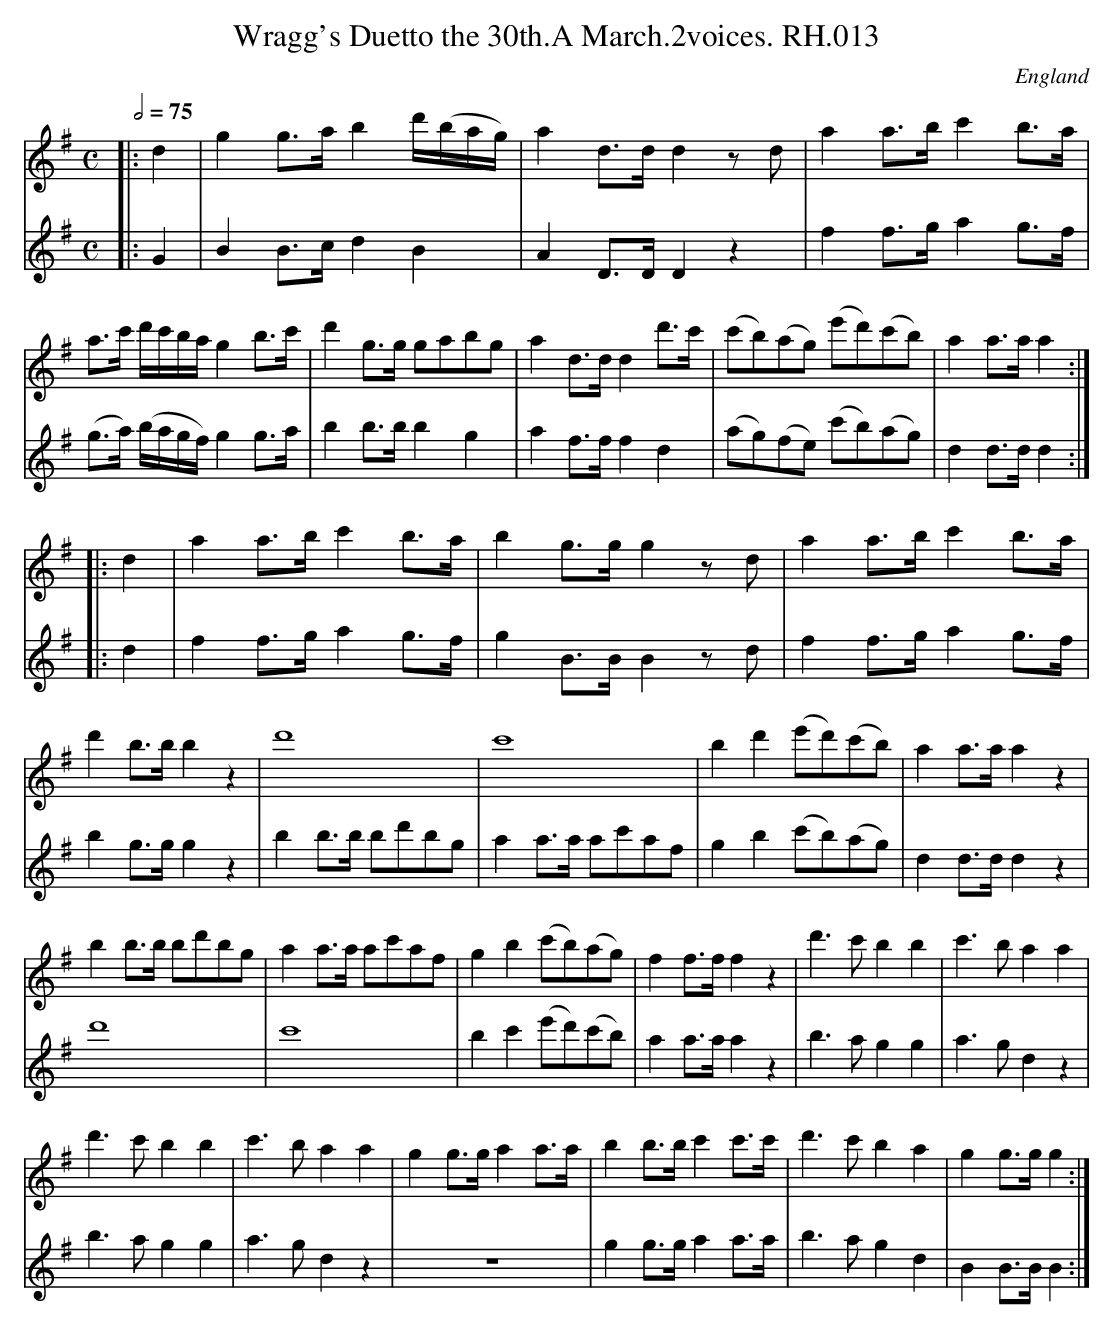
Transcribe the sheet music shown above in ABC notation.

X:1
T:Wragg's Duetto the 30th.A March.2voices. RH.013
O:England
M:C
L:1/8
Q:2/4=75
K:G
[V:1]|:d2|g2g>a b2d'/(b/a/g/)|a2d>d d2zd|a2a>b c'2b>a|
[V:2]|:G2|B2B>c d2B2|A2D>D D2z2|f2f>g a2g>f|
[V:1] a>c' d'/c'/b/a/ g2b>c'|d'2g>g gabg|a2d>d d2d'>c'|(c'b)(ag) (e'd')(c'b)|a2a>a a2:|
[V:2] (g>a) (b/a/g/f/) g2g>a|b2b>b b2g2|a2f>f f2d2|(ag)(fe) (c'b)(ag)|d2d>d d2:|
[V:1]|:d2|a2a>b c'2b>a|b2g>g g2zd|a2a>b c'2b>a|
[V:2]|:d2|f2f>g a2g>f|g2B>B B2zd|f2f>g a2g>f|
[V:1] d'2b>b b2z2|d'8|c'8|b2d'2 (e'd')(c'b)|a2a>a a2z2|
[V:2] b2g>g g2z2|b2b>b bd'bg|a2a>a ac'af|g2b2 (c'b)(ag)|d2d>dd2z2|
[V:1] b2b>b bd'bg|a2a>a ac'af|g2b2 (c'b)(ag)|f2f>f f2z2|d'3c' b2b2|c'3b a2a2|
[V:2] d'8|c'8|b2c'2 (e'd')(c'b)|a2a>a a2z2|b3a g2g2|a3g d2z2|
[V:1] d'3c' b2b2|c'3b a2a2|g2g>g a2a>a|b2b>b c'2c'>c'|d'3c' b2a2|g2g>g g2:|
[V:2] b3a g2g2|a3g d2z2|z8|g2g>g a2a>a|b3a g2d2|B2B>B B2:|
